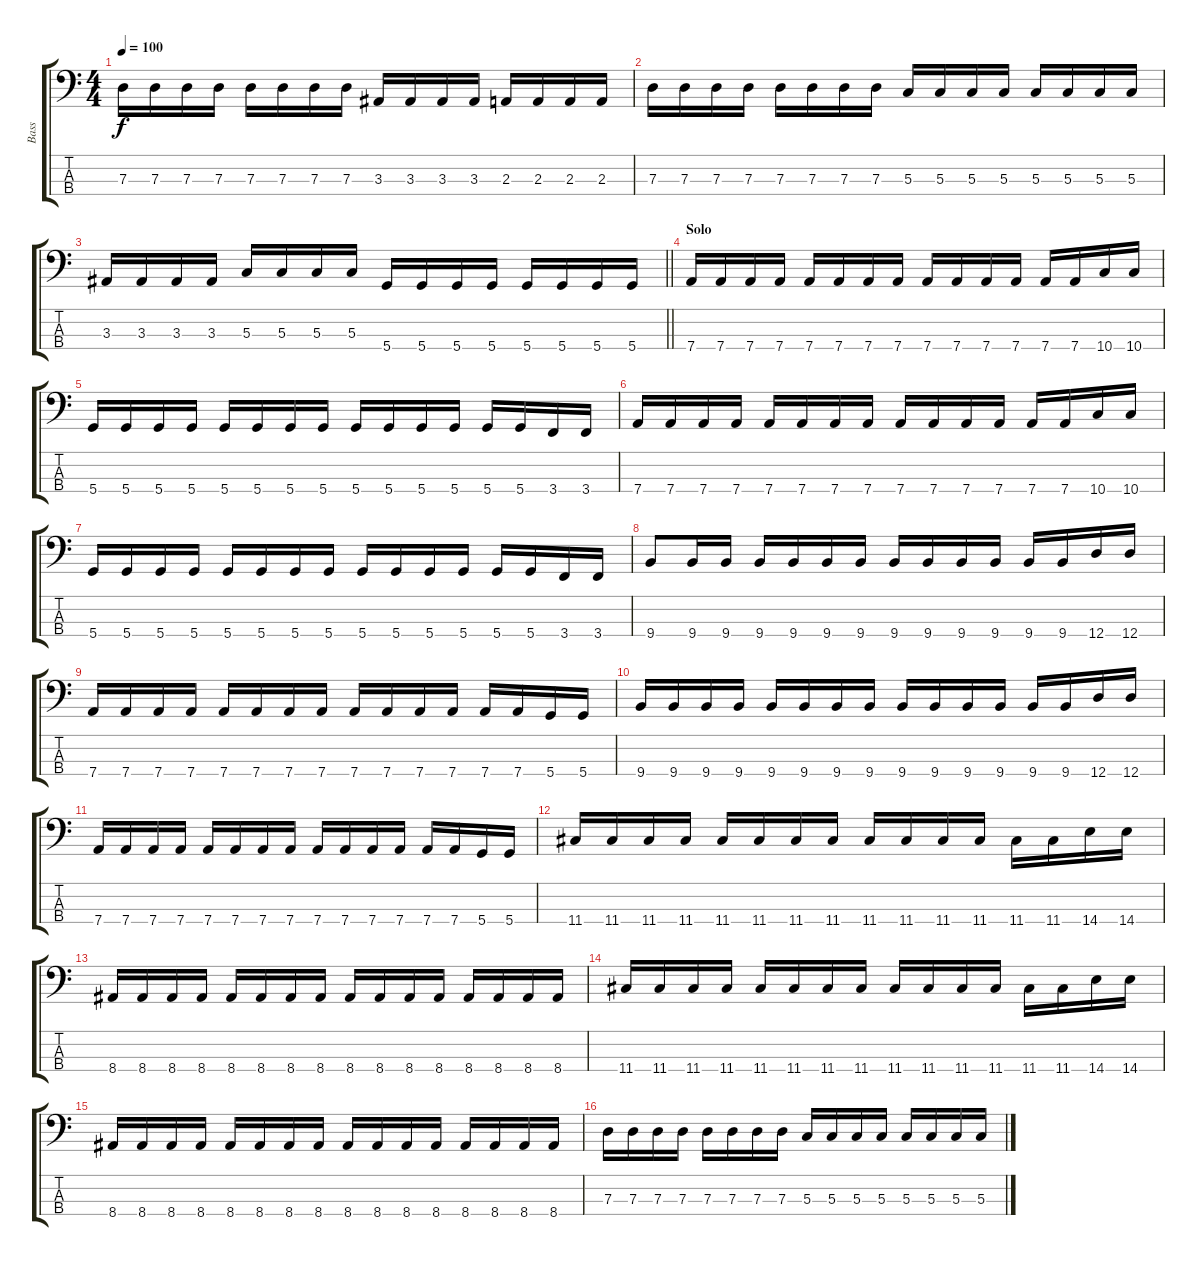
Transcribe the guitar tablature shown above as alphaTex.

\track ("Bass" "Bass") {instrument electricbassfinger}
\staff {score tabs}
\tuning (F2 C2 G1 D1) {hide}
\ts (4 4)
\tempo 100
\clef f4
\ks c
7.3.16{dy f} 7.3.16 7.3.16 7.3.16 7.3.16 7.3.16 7.3.16 7.3.16 3.3.16 3.3.16 3.3.16 3.3.16 2.3.16 2.3.16 2.3.16 2.3.16 |
7.3.16 7.3.16 7.3.16 7.3.16 7.3.16 7.3.16 7.3.16 7.3.16 5.3.16 5.3.16 5.3.16 5.3.16 5.3.16 5.3.16 5.3.16 5.3.16 |
\barLineRight lightlight
3.3.16 3.3.16 3.3.16 3.3.16 5.3.16 5.3.16 5.3.16 5.3.16 5.4.16 5.4.16 5.4.16 5.4.16 5.4.16 5.4.16 5.4.16 5.4.16 |
\section ("" "Solo")
7.4.16 7.4.16 7.4.16 7.4.16 7.4.16 7.4.16 7.4.16 7.4.16 7.4.16 7.4.16 7.4.16 7.4.16 7.4.16 7.4.16 10.4.16 10.4.16 |
5.4.16 5.4.16 5.4.16 5.4.16 5.4.16 5.4.16 5.4.16 5.4.16 5.4.16 5.4.16 5.4.16 5.4.16 5.4.16 5.4.16 3.4.16 3.4.16 |
7.4.16 7.4.16 7.4.16 7.4.16 7.4.16 7.4.16 7.4.16 7.4.16 7.4.16 7.4.16 7.4.16 7.4.16 7.4.16 7.4.16 10.4.16 10.4.16 |
5.4.16 5.4.16 5.4.16 5.4.16 5.4.16 5.4.16 5.4.16 5.4.16 5.4.16 5.4.16 5.4.16 5.4.16 5.4.16 5.4.16 3.4.16 3.4.16 |
9.4.8 9.4.16 9.4.16 9.4.16 9.4.16 9.4.16 9.4.16 9.4.16 9.4.16 9.4.16 9.4.16 9.4.16 9.4.16 12.4.16 12.4.16 |
7.4.16 7.4.16 7.4.16 7.4.16 7.4.16 7.4.16 7.4.16 7.4.16 7.4.16 7.4.16 7.4.16 7.4.16 7.4.16 7.4.16 5.4.16 5.4.16 |
9.4.16 9.4.16 9.4.16 9.4.16 9.4.16 9.4.16 9.4.16 9.4.16 9.4.16 9.4.16 9.4.16 9.4.16 9.4.16 9.4.16 12.4.16 12.4.16 |
7.4.16 7.4.16 7.4.16 7.4.16 7.4.16 7.4.16 7.4.16 7.4.16 7.4.16 7.4.16 7.4.16 7.4.16 7.4.16 7.4.16 5.4.16 5.4.16 |
11.4.16 11.4.16 11.4.16 11.4.16 11.4.16 11.4.16 11.4.16 11.4.16 11.4.16 11.4.16 11.4.16 11.4.16 11.4.16 11.4.16 14.4.16 14.4.16 |
8.4.16 8.4.16 8.4.16 8.4.16 8.4.16 8.4.16 8.4.16 8.4.16 8.4.16 8.4.16 8.4.16 8.4.16 8.4.16 8.4.16 8.4.16 8.4.16 |
11.4.16 11.4.16 11.4.16 11.4.16 11.4.16 11.4.16 11.4.16 11.4.16 11.4.16 11.4.16 11.4.16 11.4.16 11.4.16 11.4.16 14.4.16 14.4.16 |
8.4.16 8.4.16 8.4.16 8.4.16 8.4.16 8.4.16 8.4.16 8.4.16 8.4.16 8.4.16 8.4.16 8.4.16 8.4.16 8.4.16 8.4.16 8.4.16 |
7.3.16 7.3.16 7.3.16 7.3.16 7.3.16 7.3.16 7.3.16 7.3.16 5.3.16 5.3.16 5.3.16 5.3.16 5.3.16 5.3.16 5.3.16 5.3.16
